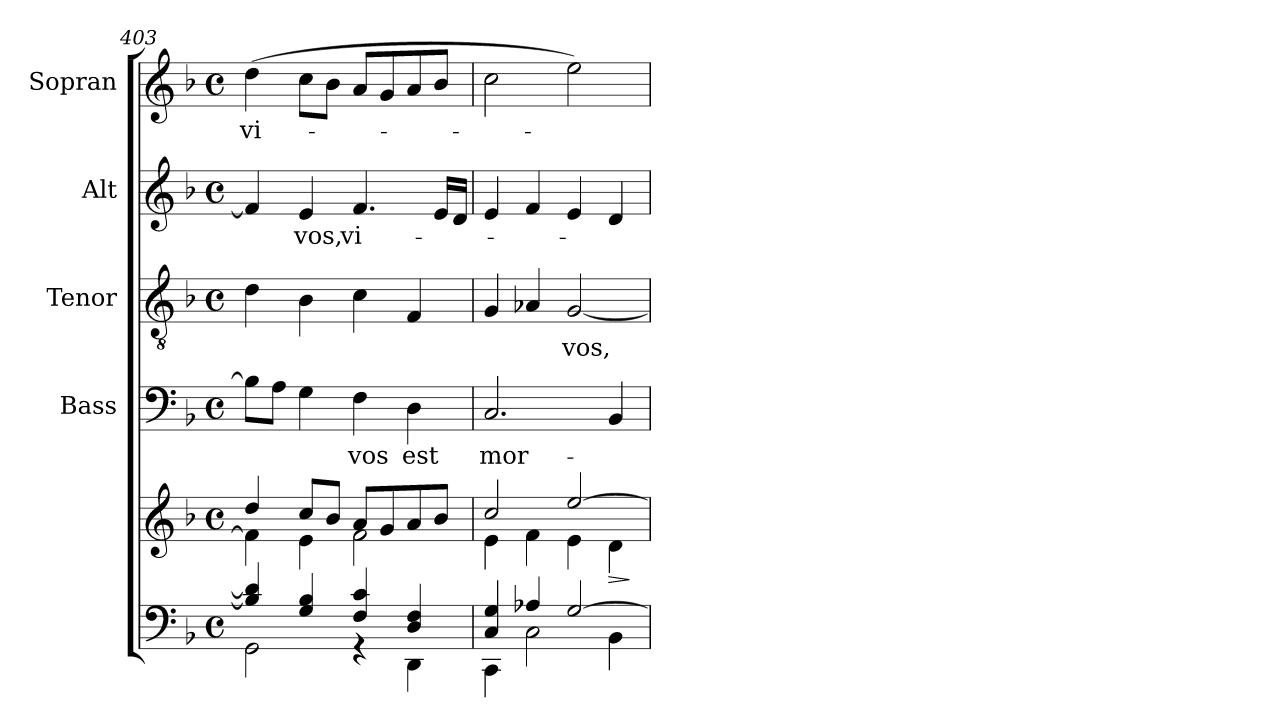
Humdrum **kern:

**kern	**kern	**dynam	**kern	**text	**kern	**text	**kern	**text	**kern	**text
*part5	*part5	*part5	*part4	*part4	*part3	*part3	*part2	*part2	*part1	*part1
*staff6	*staff5	*staff5/6	*staff4	*staff4	*staff3	*staff3	*staff2	*staff2	*staff1	*staff1
*	*	*	*I"Bass	*	*I"Tenor	*	*I"Alt	*	*I"Sopran	*
*	*	*	*I'B.	*	*I'T.	*	*I'A.	*	*I'S.	*
*clefF4	*clefG2	*	*clefF4	*	*clefGv2	*	*clefG2	*	*clefG2	*
*k[b-]	*k[b-]	*	*k[b-]	*	*k[b-]	*	*k[b-]	*	*k[b-]	*
*F:	*F:	*	*F:	*	*F:	*	*F:	*	*F:	*
*M4/4	*M4/4	*	*M4/4	*	*M4/4	*	*M4/4	*	*M4/4	*
*met(c)	*met(c)	*	*met(c)	*	*met(c)	*	*met(c)	*	*met(c)	*
=403	=403	=403	=403	=403	=403	=403	=403	=403	=403	=403
*^	*^	*	*	*	*	*	*	*	*	*
!	!	!	!	!	!	!	!	!	!	!	!	!LO:LY:b
4B-/] 4d/]	2GG\	4dd/	4f\]	.	8B-\L]	.	4d\	.	4f/]	.	(>4dd\	vi-
.	.	.	.	.	8A\J	.	.	.	.	.	.	.
!	!	!	!	!	!	!	!	!	!	!LO:LY:b	!	!
4G/ 4B-/	.	8cc/L	4e\	.	4G\	.	4B-\	.	4e/	-vos,	8cc\L	.
.	.	8b-/J	.	.	.	.	.	.	.	.	8b-\J	.
!	!	!	!	!	!	!LO:LY:b	!	!	!	!LO:LY:b	!	!
4F/ 4c/	4rGG	8a/L	2f\	.	4F\	-vos	4c\	.	4.f/	vi-	8a/L	.
.	.	8g/	.	.	.	.	.	.	.	.	8g/	.
!	!	!	!	!	!	!LO:LY:b	!	!	!	!	!	!
4D/ 4F/	4DD\	8a/	.	.	4D\	est	4F/	.	.	.	8a/	.
.	.	8b-/J	.	.	.	.	.	.	16e/LL	.	8b-/J	.
.	.	.	.	.	.	.	.	.	16d/JJ	.	.	.
=404	=404	=404	=404	=404	=404	=404	=404	=404	=404	=404	=404	=404
!	!	!	!	!	!	!LO:LY:b	!	!	!	!	!	!
4C/ 4G/	4CC\	2cc/	4e\	.	2.C/	mor-	4G/	.	4e/	.	2cc\	.
4A-X/	2C\	.	4f\	.	.	.	4A-X/	.	4f/	.	.	.
!	!	!	!	!	!	!	!	!LO:LY:b	!	!	!	!
[>2G/	.	[>2ee/	4e\	.	.	.	[2G/	-vos,	4e/	.	2ee\)	.
!	!	!	!	!LO:HP:b	!	!	!	!	!	!	!	!
.	4BB-\	.	4d\	>	4BB-/	.	.	.	4d/	.	.	.
*v	*v	*	*	*	*	*	*	*	*	*	*	*
*	*v	*v	*	*	*	*	*	*	*	*	*
.	.	]	.	.	.	.	.	.	.	.
=	=	=	=	=	=	=	=	=	=	=
*-	*-	*-	*-	*-	*-	*-	*-	*-	*-	*-
